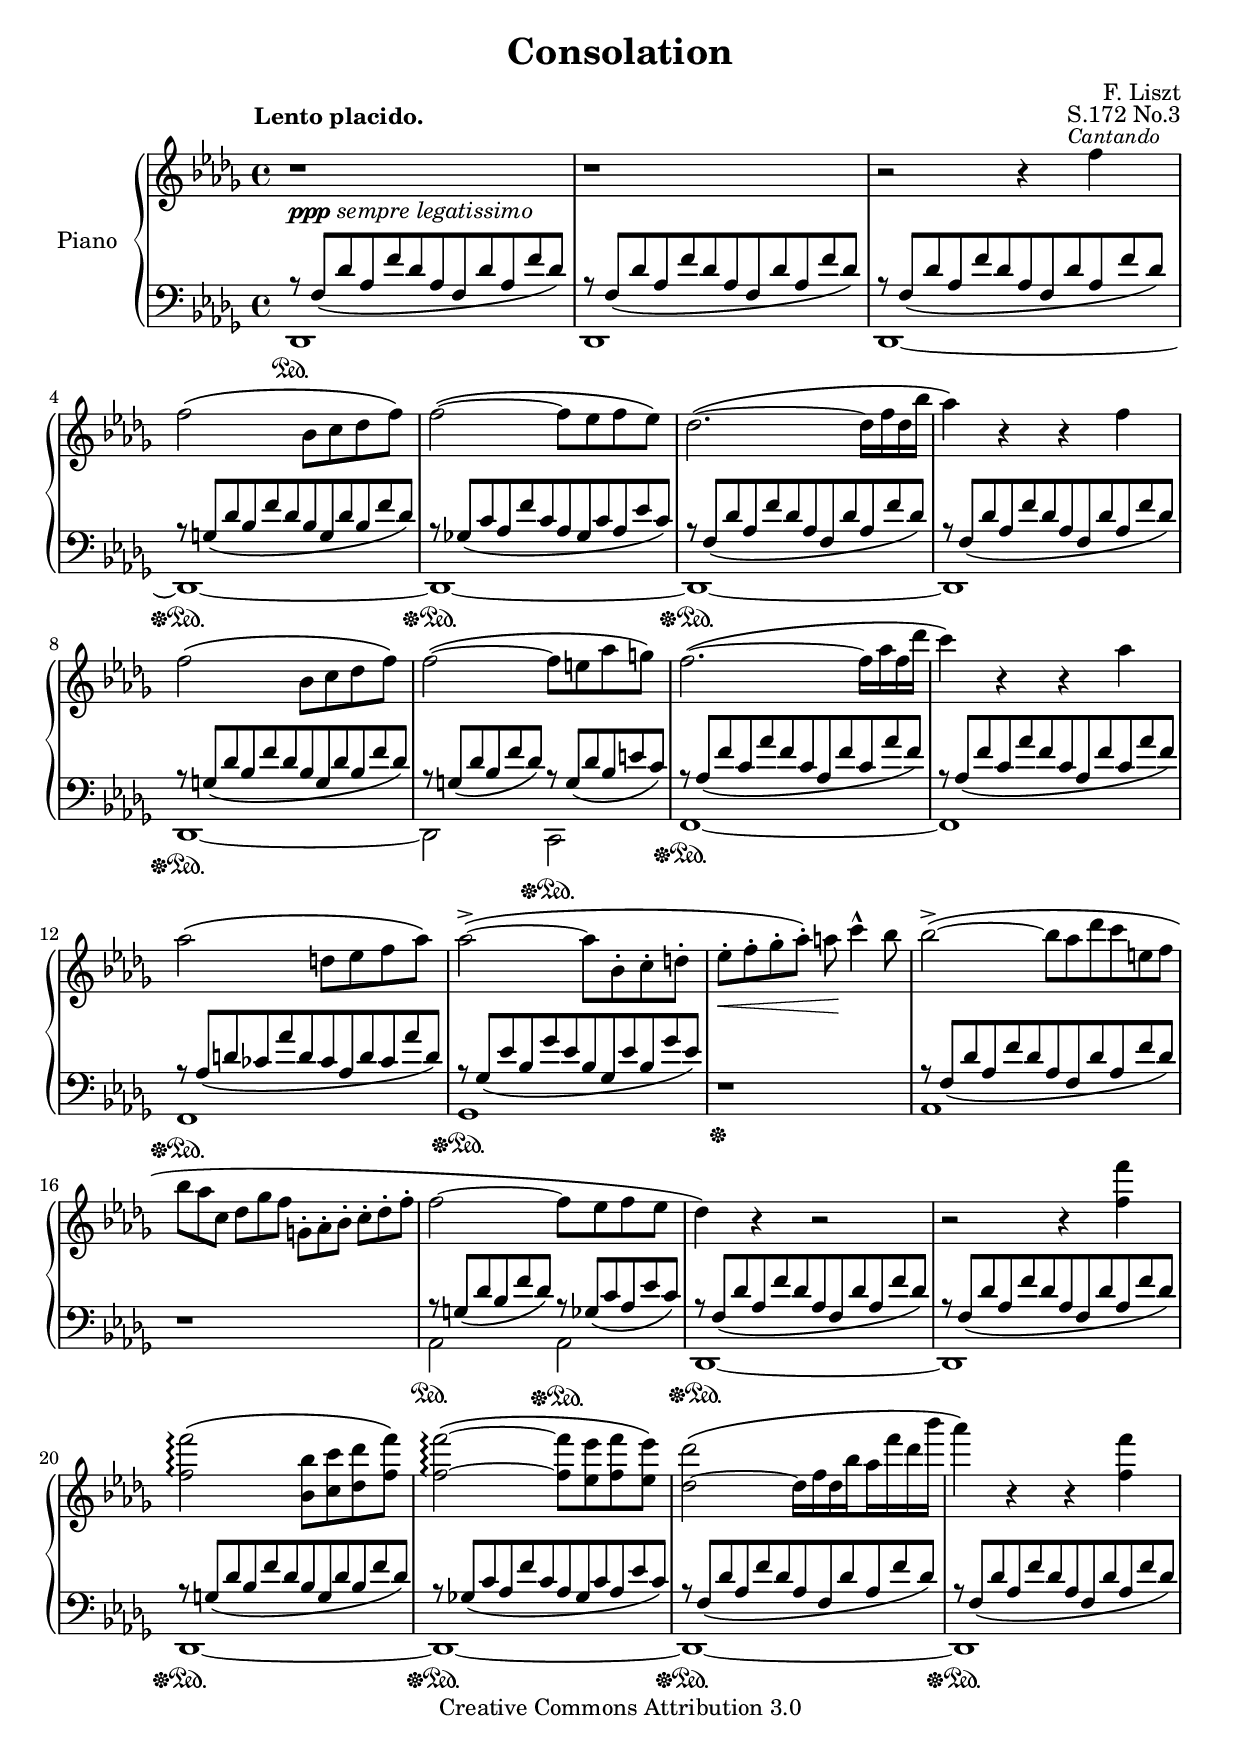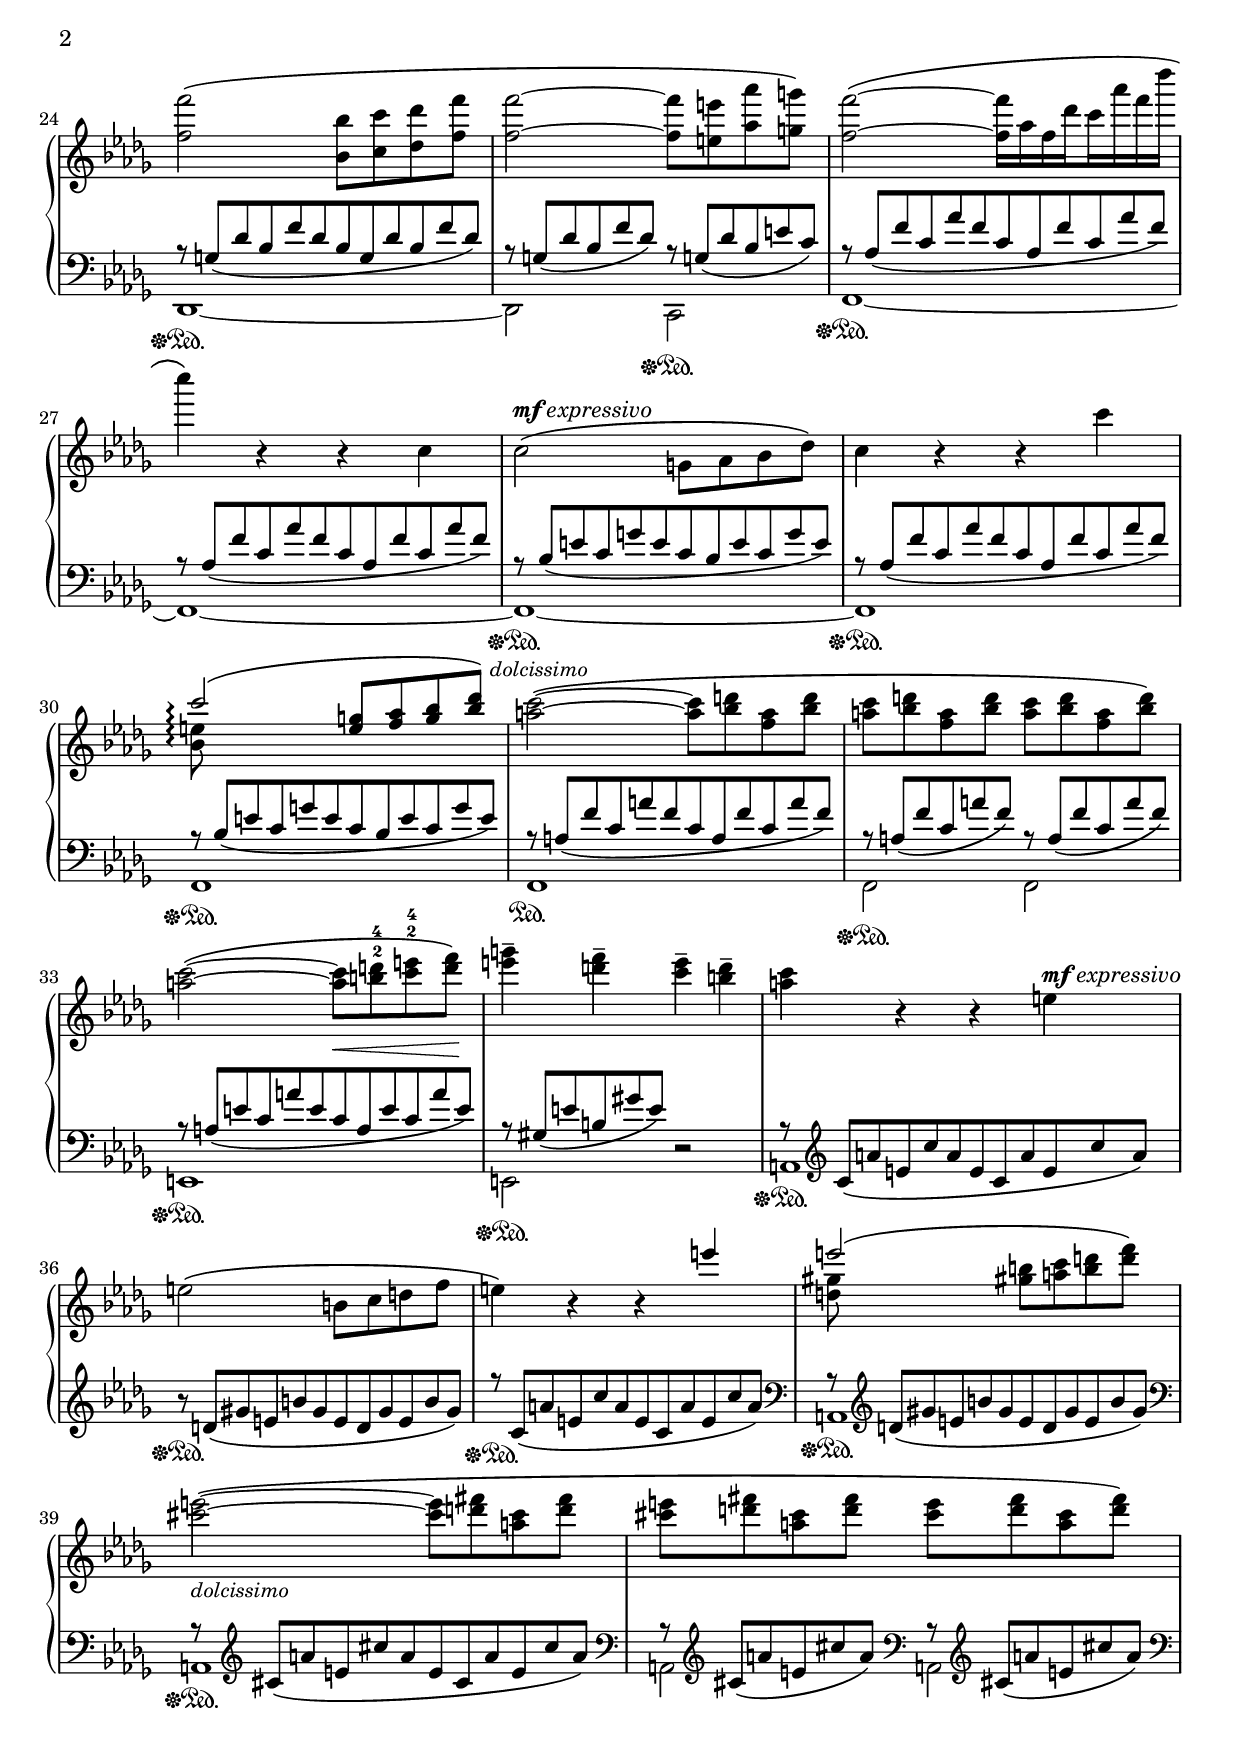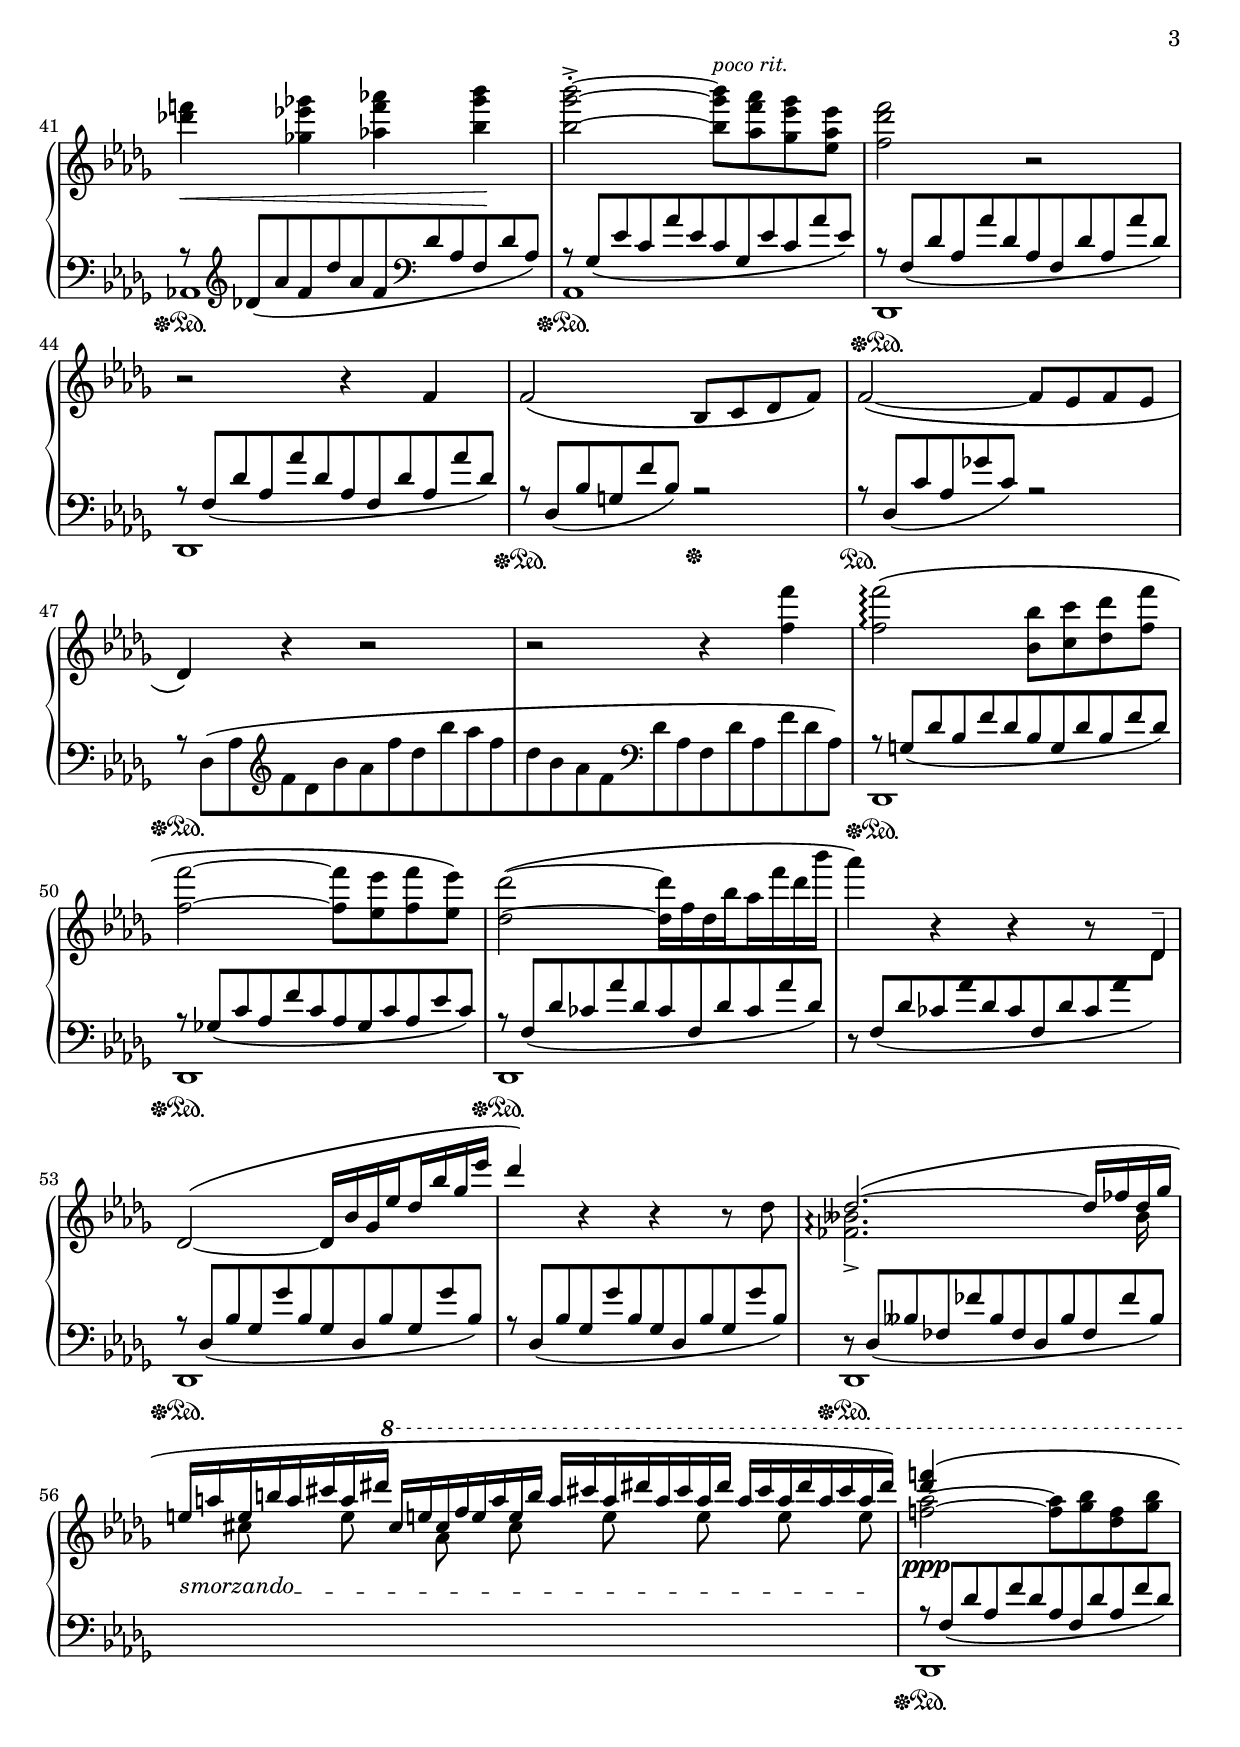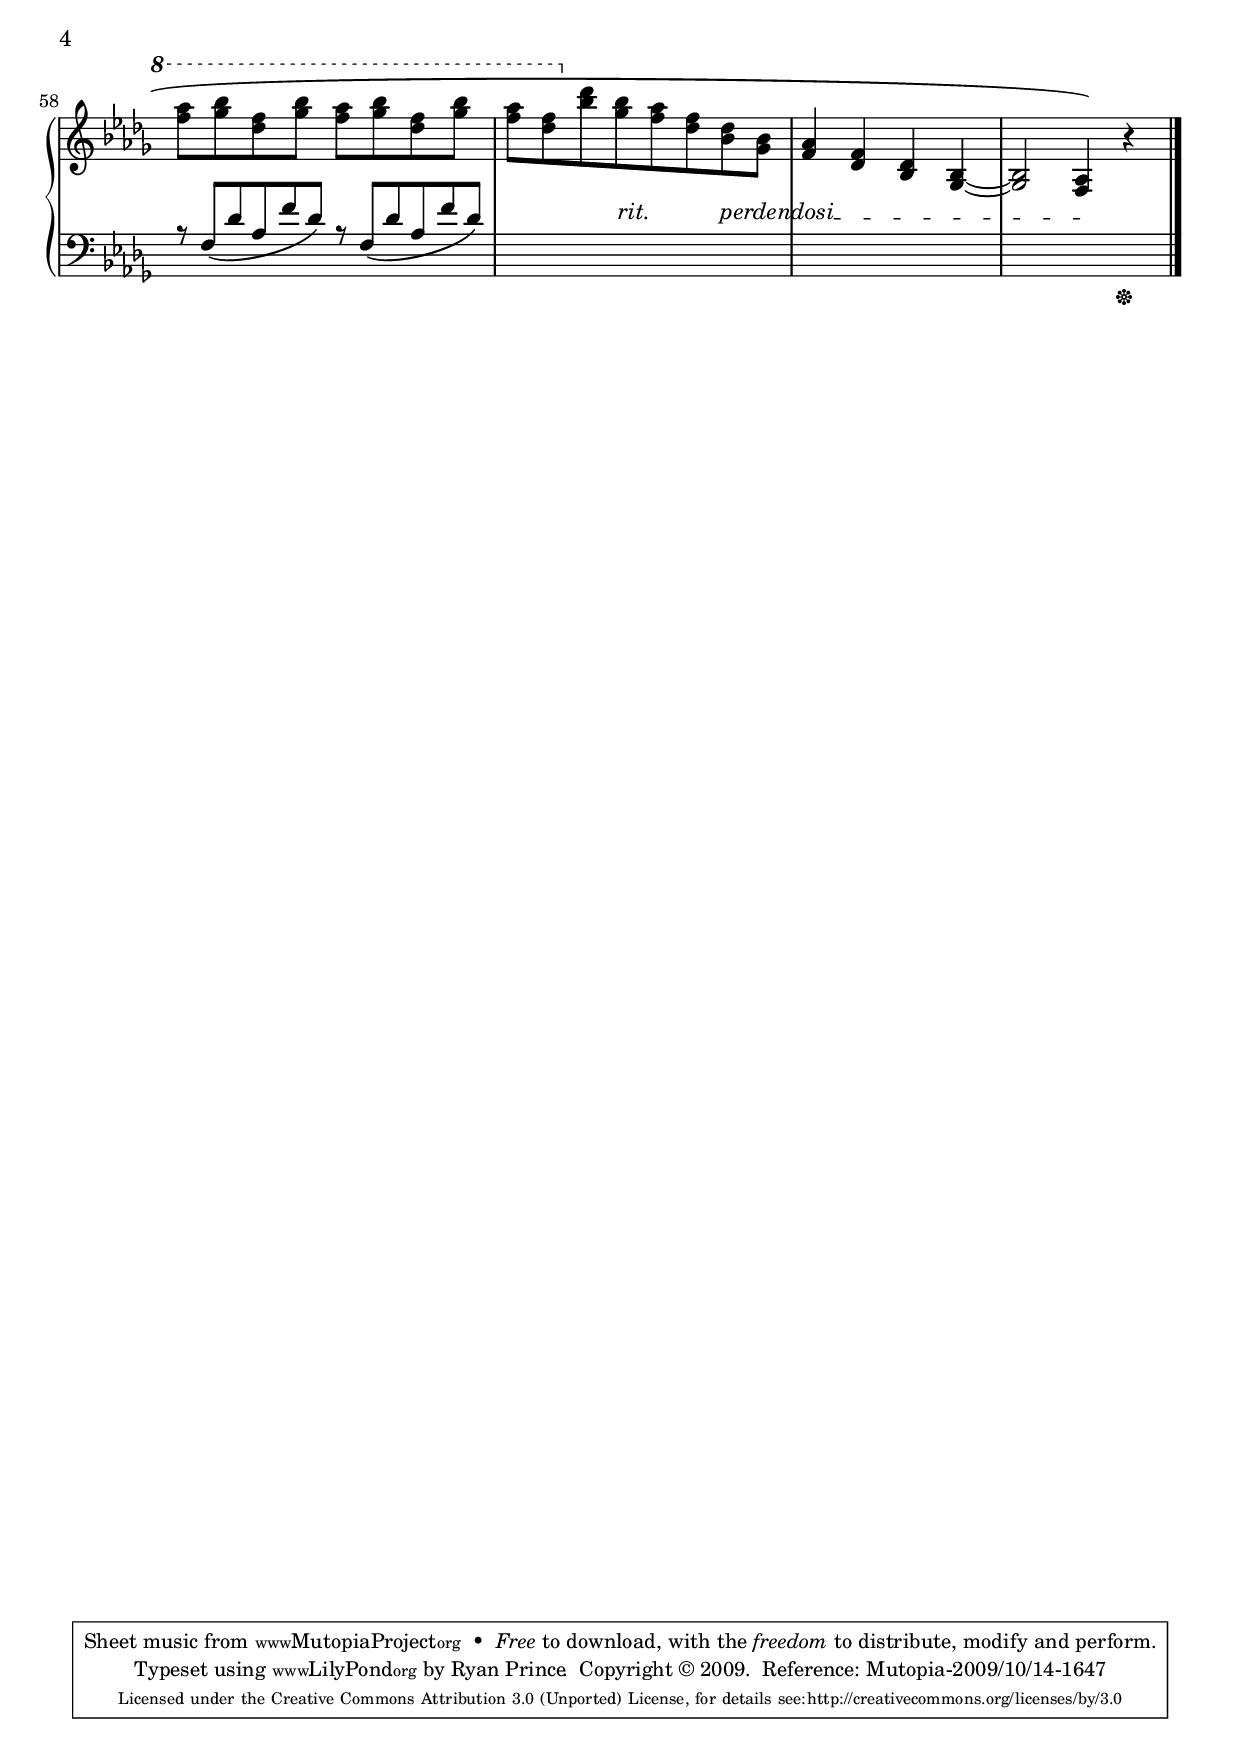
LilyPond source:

\version "2.18.0"

\header {

  title = "Consolation"
  composer = "F. Liszt"
  opus = "S.172 No.3"

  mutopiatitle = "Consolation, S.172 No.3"
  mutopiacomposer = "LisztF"
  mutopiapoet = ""
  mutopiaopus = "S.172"
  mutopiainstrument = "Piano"
  date = ""
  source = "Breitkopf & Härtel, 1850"
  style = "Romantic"
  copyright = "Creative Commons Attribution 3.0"
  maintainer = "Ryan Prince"
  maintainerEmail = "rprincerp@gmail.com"
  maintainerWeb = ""
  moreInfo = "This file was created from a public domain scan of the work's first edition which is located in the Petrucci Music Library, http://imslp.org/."

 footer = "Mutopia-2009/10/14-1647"
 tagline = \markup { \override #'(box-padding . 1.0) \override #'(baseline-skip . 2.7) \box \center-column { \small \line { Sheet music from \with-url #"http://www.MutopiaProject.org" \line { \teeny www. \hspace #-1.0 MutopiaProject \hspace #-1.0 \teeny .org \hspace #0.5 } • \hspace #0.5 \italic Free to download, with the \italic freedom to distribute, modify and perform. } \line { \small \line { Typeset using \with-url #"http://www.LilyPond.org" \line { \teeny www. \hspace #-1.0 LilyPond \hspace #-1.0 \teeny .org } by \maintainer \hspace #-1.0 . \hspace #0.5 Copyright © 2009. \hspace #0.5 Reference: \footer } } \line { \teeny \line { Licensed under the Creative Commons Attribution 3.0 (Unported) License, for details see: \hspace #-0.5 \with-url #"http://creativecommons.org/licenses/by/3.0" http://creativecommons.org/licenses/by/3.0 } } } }
}

\paper {
  system-count = #19		% this just fits the score into 4 pages, for both A4 and letter size
  }

\score {

\new PianoStaff <<

  \set PianoStaff.instrumentName = "Piano"
  \set PianoStaff.connectArpeggios = ##t
  \new Staff = "up" \relative c'' << { \time 4/4 \key des \major \clef treble \set subdivideBeams = ##t

    \stemDown b1\rest _\markup { \small \dynamic ppp \italic "sempre legatissimo" }		| % 1
    b1\rest											| % 2
    b2\rest b4\rest \once \override TextScript.extra-offset = #'(-2.0 . 0.0)f'
		^\markup { \small \italic "Cantando" }						| % 3
    f2\( bes,8 c des f\)									| % 4
    f2~\( f8 es f es\)										| % 5
    des2.~\( des16 f des bes'									| % 6
    aes4\) b,\rest b\rest f'									| % 7
    f2\( bes,8 c des f\)									| % 8
    f2~\( f8 e aes g\)										| % 9
    f2.~\( f16 aes f des'									| % 10
    c4\) b,\rest b\rest aes'									| % 11
    aes2\( d,8 es f aes\)									| % 12
    aes2~\(^> aes8 bes,-. c-. d-.								| % 13
    es-._\< f-. ges-. aes-.\) a\! c4^^ bes8							| % 14
    bes2~\(^> bes8*4/6[ aes des c e, f]								| % 15
    bes8*2/3[ aes c,] des[ ges f] g,-.[ aes-. bes-.] c-.[ des-. f-.]				| % 16
    f2~ f8 es f es										| % 17
    des4\) b\rest b2\rest									| % 18
    b\rest b4\rest <f' f'>									| % 19
    <f f'>2\arpeggio\( <bes, bes'>8 <c c'> <des des'> <f f'>\)					| % 20
    <f~ f'~>2\arpeggio\( <f f'>8 <es es'> <f f'> <es es'>\)					| % 21
    <des~ des'>2\( des16[ f des bes' aes f' des bes']						| % 22
    aes4\) b,,\rest b\rest <f' f'>								| % 23
    <f f'>2\( <bes, bes'>8 <c c'> <des des'> <f f'>						| % 24
    <f~ f'~>2 <f f'>8 <e e'> <aes aes'> <g g'>\)						| % 25
    <f~ f'~>2\( <f f'>16[ aes f des' c aes' f des']						| % 26
    c4\) b,,\rest b\rest c									| % 27
    c2\( g8[ aes bes des]\)									| % 28
    c4 b\rest b\rest c'										| % 29
    \stemUp c2\arpeggio\( <e, g>8[ <f aes> <g bes> <bes des>]\)					| % 30
    \stemDown <a~ c~>2\( <a c>8 <bes d> <f a> <bes d>						| % 31
    <a c> <bes d> <f a> <bes d> <a c> <bes d> <f a> <bes d>\)					| % 32
    <a~ c~>2\( <a c>8_\< <b^2 d^4> <c^2 e^4> <d f>\!\)						| % 33
    <e g>4-- <d f>-- <c e>-- <b d>--								| % 34
    <a c> b,\rest b\rest e									| % 35
    e2\( b8 c d f										| % 36
    e4\) b\rest b\rest \stemUp e'								| % 37
    e2\( \stemDown <gis,! b>8 <a c> <b d> <d f>\)						| % 38
    <cis~ e~>2\( <cis e>8 <d fis> <a cis> <d fis>						| % 39
    <cis e> <d fis> <a cis> <d fis> <cis e> <d fis> <a cis> <d fis>\)				| % 40
    <des! f!>4_\< <ges,! es'! ges!> <aes! f' aes!> <bes ges' bes>\!				| % 41
    <bes~ ges'~ bes~>2-.-> <bes ges' bes>8 ^\markup { \small \italic "poco rit." } <aes f' aes>
		<ges es' ges> <es aes es'>							| % 42
    <f des' f>2 b,\rest										| % 43
    \stemUp b\rest b4\rest f									| % 44
    f2_\( bes,8 c des f\)									| % 45
    f2_~_\( f8 es f es										| % 46
    des4\) b'4\rest b2\rest									| % 47
    \stemDown b2\rest b4\rest <f' f'>4								| % 48
    <f f'>2\(\arpeggio <bes, bes'>8 <c c'> <des des'> <f f'>					| % 49
    <f~ f'~>2 <f f'>8 <es es'> <f f'> <es es'>\)						| % 50
    <des~ des'~>2\( <des des'>16[ f des bes' aes f' des bes']					| % 51
    aes4\) b,,\rest b\rest b8*4/3\rest \stemUp des,4*1/3^-					| % 52
    des2_~^\( des16[ bes' ges es' des bes' ges es']						| % 53
    des4\) b,\rest b\rest b8\rest \stemDown des8						| % 54
    \stemUp des2.^~^\( des16 fes des ges							| % 55
    e16*1/2 a e b' a cis a dis \ottava #1 \set Staff.ottavation = #"8" cis e cis f e aes e bes'
		aes cis aes dis aes cis aes dis aes cis aes dis aes cis aes dis\)		| % 56
    <des f!>4\( s2.										| % 57
    \stemDown <f, aes>8 <ges bes> <des f> <ges bes> <f aes> <ges bes> <des f> <ges bes>		| % 58
    <f aes>[ <des f> \ottava #0 <bes des> <ges bes> <f aes> <des f> <bes des> <ges bes>]	| % 59
    \stemUp <f aes>4 <des f> <bes des> <ges_~ bes_~>						| % 60
    <ges bes>2 <f aes>4\) b'\rest							  \bar "|." % 61

  } \\ \relative c'' {

    \once \override TextScript.extra-offset = #'(-3.5 . 2.0) s1 ^\markup
		{ \bold "Lento placido." } 							| % 1
    s												| % 2
    s												| % 3
    s												| % 4
    s												| % 5
    s												| % 6
    s												| % 7
    s												| % 8
    s												| % 9
    s												| % 10
    s												| % 11
    s												| % 12	
    s												| % 13
    s												| % 14
    s												| % 15
    s												| % 16
    s												| % 17
    s												| % 18
    s												| % 19
    s												| % 20
    s												| % 21
    s												| % 22
    s												| % 23
    s												| % 24
    s												| % 25
    s												| % 26
    s												| % 27
    s ^\markup { \small \dynamic mf \italic "expressivo" }					| % 28
    s1												| % 29
    <bes e>8\arpeggio s8 s2.									| % 30
    \once \override TextScript.extra-offset = #'(-3.5 . 0.0)
		s1 ^\markup { \small \italic "dolcissimo" }					| % 31
    s												| % 32
    s												| % 33
    s												| % 34
    s2. s4 ^\markup { \small \dynamic mf \italic "expressivo" }					| % 35
    s1												| % 36
    s												| % 37
    <d gis>8 s8 s2.										| % 38
    s1 _\markup { \small \italic "dolcissimo"  }						| % 39
    s												| % 40
    s												| % 41
    s												| % 42
    s												| % 43
    s												| % 44
    s												| % 45
    s												| % 46
    s												| % 47
    s												| % 48
    s												| % 49
    s												| % 50
    s												| % 51
    s												| % 52
    s												| % 53
    s												| % 54
    <fes, beses>2.\arpeggio _> s8 beses16 s16							| % 55
    \override TextSpanner.bound-details.left.text = \markup { \italic "smorzando" }
		\textSpannerDown s8*1/2\startTextSpan cis s e s a s cis s e s e s e
		s e\stopTextSpan								| % 56
    <f!^~ aes^~>2_\ppp <f aes>8 <ges bes> <des f> <ges bes>					| % 57
    s1												| % 58
    \override TextSpanner.bound-details.left.text = \markup
		{ \italic "rit.           perdendosi" }
    s8 s s s\startTextSpan s2									| % 59
    s1												| % 60
    s2 s2\stopTextSpan										| % 61

  } >>

  \new Staff = "down" \relative c << { \time 4/4 \key des \major \clef bass

    r8*8/12 f[_\( des' aes f' des aes f des' aes f' des]\)					| % 1
    r f,[_\( des' aes f' des aes f des' aes f' des]\)						| % 2
    r f,[_\( des' aes f' des aes f des' aes f' des]\)						| % 3
    r g,[_\( des' bes f' des bes g des' bes f' des]\)						| % 4
    r ges,![_\( c aes f' c aes ges c aes es' c]\)						| % 5
    r f,[_\( des' aes f' des aes f des' aes f' des]\)						| % 6
    r f,[_\( des' aes f' des aes f des' aes f' des]\)						| % 7
    r g,[_\( des' bes f' des bes g des' bes f' des]\)						| % 8
    r g,[_\( des' bes f' des]\) r g,[_\( des' bes e c]\)					| % 9
    r aes[_\( f' c aes' f c aes f' c aes' f]\)							| % 10
    r aes,[_\( f' c aes' f c aes f' c aes' f]\)							| % 11
    r aes,[_\( d ces aes' d, ces aes d ces aes' d,]\)						| % 12
    r ges,[_\( es' bes ges' es bes ges es' bes ges' es]\)					| % 13
    d,1\rest											| % 14
    r8*8/12 f[_\( des' aes f' des aes f des' aes f' des]\)					| % 15
    d,1\rest											| % 16
    r8*8/12 g[_\( des' bes f' des]\) r ges,[_\( c aes es' c]\)					| % 17
    r f,[_\( des' aes f' des aes f des' aes f' des]\)						| % 18
    r f,[_\( des' aes f' des aes f des' aes f' des]\)						| % 19
    r g,[_\( des' bes f' des bes g des' bes f' des]\)						| % 20
    r ges,![_\( c aes f' c aes ges c aes es' c]\)						| % 21
    r f,[_\( des' aes f' des aes f des' aes f' des]\)						| % 22
    r f,[_\( des' aes f' des aes f des' aes f' des]\)						| % 23
    r g,[_\( des' bes f' des bes g des' bes f' des]\)						| % 24
    r g,[_\( des' bes f' des]\) r g,![_\( des' bes e c]\)					| % 25
    r aes[_\( f' c aes' f c aes f' c aes' f]\)							| % 26
    r aes,[_\( f' c aes' f c aes f' c aes' f]\)							| % 27
    r bes,[_\( e c g' e c bes e c g' e]\)							| % 28
    r aes,[_\( f' c aes' f c aes f' c aes' f]\)							| % 29
    r bes,[_\( e c g' e c bes e c g' e]\)							| % 30
    r a,[_\( f' c a' f c a f' c a' f]\)								| % 31
    r a,[_\( f' c a' f]\) r a,[_\( f' c a' f]\)							| % 32
    r a,[_\( e' c a' e c a e' c a' e]\)								| % 33
    r gis,[_\( e' b gis' e]\) d,2\rest								| % 34
    r8*8/12 \clef treble c'[_\( a' e c' a e c a' e c' a]\)					| % 35
    b\rest d,[_\( gis e b' gis e d gis e b' gis]\)						| % 36
    r c,[_\( a' e c' a e c a' e c' a]\) \clef bass						| % 37
    r \clef treble d,[_\( gis e b' gis e d gis e b' gis]\) \clef bass				| % 38
    r \clef treble cis,[_\( a' e cis' a e cis a' e cis' a]\) \clef bass				| % 39
    r \clef treble cis,[_\( a' e cis' a]\) \clef bass r \clef treble cis,[_\(
		a' e cis' a]\) \clef bass							| % 40
    r \clef treble des,![_\( aes' f des' aes f \clef bass des aes f des' aes]\)			| % 41
    r ges[_\( es' c aes' es c ges es' c aes' es]\)						| % 42
    r f,[_\( des' aes aes' des, aes f des' aes aes' des,]\)					| % 43
    r f,[_\( des' aes aes' des, aes f des' aes aes' des,]\)					| % 44
    r des,[_\( bes' g f' bes,]\) r2								| % 45
    r8*8/12 des,[_\( c' aes ges'! c,]\) r2							| % 46
    \stemDown r8*8/12 des,[^\( aes' \clef treble f' des bes' aes f' des bes' aes f		| % 47
    des bes aes f \clef bass des aes f des' aes f' des aes]\)					| % 48
    \stemUp r g[_\( des' bes f' des bes g des' bes f' des]\)					| % 49
    r ges,![_\( c aes f' c aes ges c aes es' c]\)						| % 50
    r f,[_\( des' ces aes' des, ces f, des' ces aes' des,]\)					| % 51
    d,\rest f[_\( des' ces aes' des, ces f, des' ces aes' \change Staff="up"
		\stemDown des,]\)								| % 52
    \change Staff="down" \stemUp r des,[_\( bes' ges ges' bes, ges des bes' ges ges'
		bes,]\)										| % 53
    \change Staff="down" \stemUp r des,[_\( bes' ges ges' bes, ges des bes' ges ges'
		bes,]\)										| % 54
    d,\rest des[_\( beses' fes fes' beses, fes des beses' fes fes' beses,]\)			| % 55
    s1												| % 56
    r8*8/12 f[_\( des' aes f' des aes f des' aes f' des]\)					| % 57
    r f,[_\( des' aes f' des]\) r f,[_\( des' aes f' des]\)					| % 58
    s1												| % 59
    s												| % 60
    s												| % 61

  } \\ \relative c, {

    \stemDown des1 \sustainOn									| % 1
    des												| % 2
    des~											| % 3
    des~ \sustainOff \sustainOn									| % 4
    des~ \sustainOff \sustainOn									| % 5
    des~ \sustainOff \sustainOn									| % 6
    des												| % 7
    des~ \sustainOff \sustainOn									| % 8
    des2 c \sustainOff \sustainOn								| % 9
    f1~ \sustainOff \sustainOn									| % 10
    f												| % 11
    f \sustainOff \sustainOn									| % 12
    ges \sustainOff \sustainOn									| % 13
    s \sustainOff										| % 14
    aes												| % 15
    s												| % 16
    aes2 \sustainOn aes \sustainOff \sustainOn							| % 17
    des,1~ \sustainOff \sustainOn								| % 18
    des												| % 19
    des~ \sustainOff \sustainOn									| % 20
    des~ \sustainOff \sustainOn									| % 21
    des~ \sustainOff \sustainOn									| % 22
    des \sustainOff \sustainOn									| % 23
    des~ \sustainOff \sustainOn									| % 24
    des2 c2 \sustainOff \sustainOn								| % 25
    f1~ \sustainOff \sustainOn									| % 26
    f~												| % 27
    f~ \sustainOff \sustainOn									| % 28
    f \sustainOff \sustainOn									| % 29
    f \sustainOff \sustainOn									| % 30
    f \sustainOn										| % 31
    f2 \sustainOff \sustainOn f									| % 32
    e1 \sustainOff \sustainOn									| % 33
    e2 \sustainOff \sustainOn s									| % 34
    a1*1/8 \sustainOff \sustainOn s8 s2.							| % 35
    s1 \sustainOff \sustainOn									| % 36
    s \sustainOff \sustainOn									| % 37
    a1*1/8 \sustainOff \sustainOn s8 s2.							| % 38
    a1*1/8 \sustainOff \sustainOn s8 s2.							| % 39
    a2*1/4 s4. a!2*1/4 s4.									| % 40
    aes!1*1/8 \sustainOff \sustainOn s8 s2.							| % 41
    aes1 \sustainOff \sustainOn									| % 42
    des, \sustainOff \sustainOn									| % 43
    des												| % 44
    s2 \sustainOff \sustainOn s2 \sustainOff							| % 45
    s1 \sustainOn										| % 46
    s \sustainOff \sustainOn									| % 47
    s												| % 48
    des \sustainOff \sustainOn									| % 49
    des \sustainOff \sustainOn									| % 50
    des \sustainOff \sustainOn									| % 51
    s												| % 52
    des \sustainOff \sustainOn									| % 53
    s												| % 54
    des \sustainOff \sustainOn									| % 55
    s												| % 56
    des \sustainOff \sustainOn									| % 57
    s												| % 58
    s												| % 59
    s												| % 60
    s4 s s s \sustainOff									| % 61

  } >>

>>

% \midi { }

}
